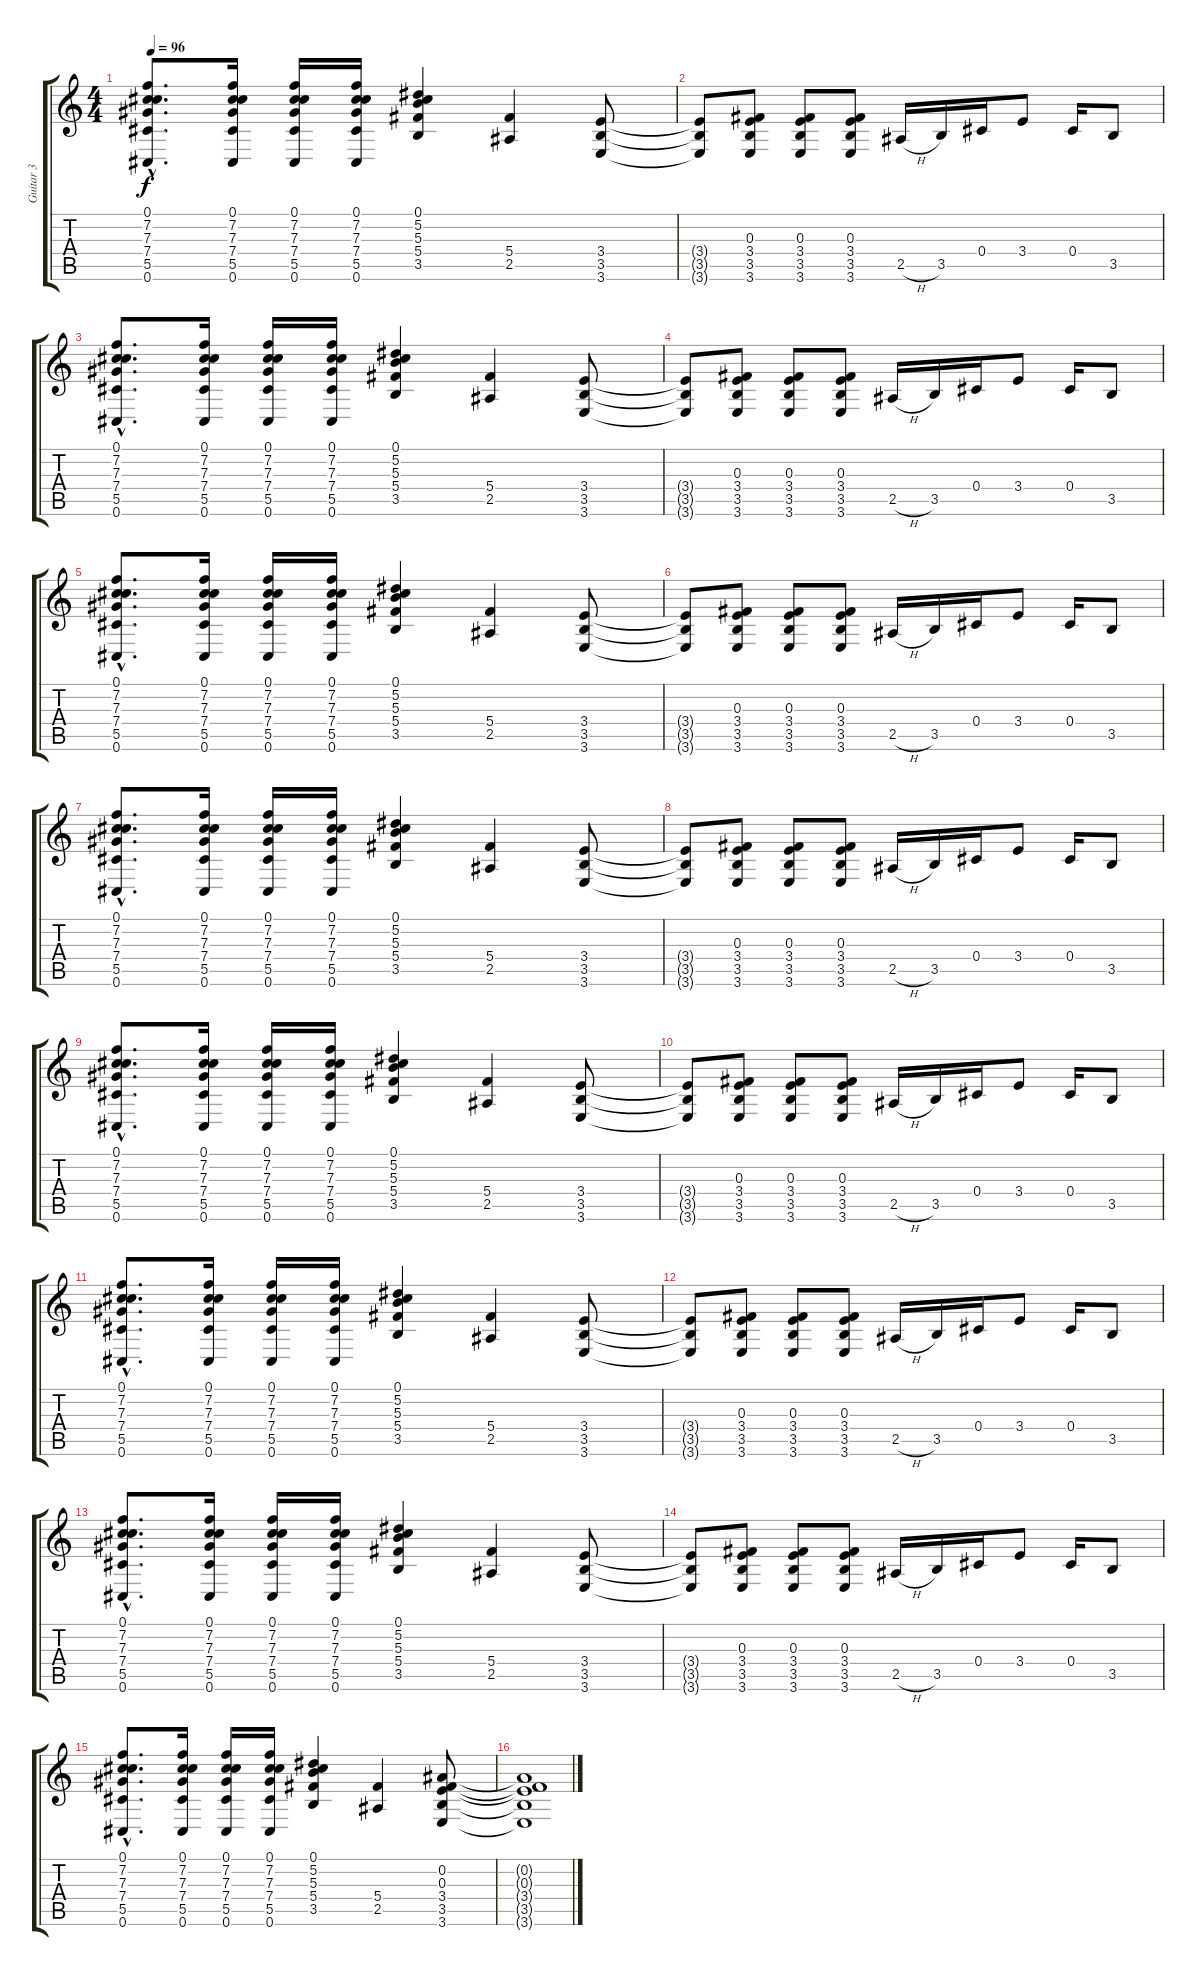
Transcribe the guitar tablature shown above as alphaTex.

\track ("Guitar 3" "Guitar 3") {instrument overdrivenguitar}
\staff {score tabs}
\tuning (Db4 Bb3 Gb3 Db3 Ab2 Db2) {hide}
\ts (4 4)
\tempo 96
\clef g2
\ks c
(0.1{hac} 7.2{hac} 7.3{hac} 7.4{hac} 5.5{hac} 0.6{hac}).8{d dy f} (0.1 7.2 7.3 7.4 5.5 0.6).16 (0.1 7.2 7.3 7.4 5.5 0.6).16 (0.1 7.2 7.3 7.4 5.5 0.6).16 (0.1 5.2 5.3 5.4 3.5).4 (5.4 2.5).4 (3.4 3.5 3.6).8 |
(3.4{t} 3.5{t} 3.6{t}).8 (0.3 3.4 3.5 3.6).8 (0.3 3.4 3.5 3.6).8 (0.3 3.4 3.5 3.6).8 2.5{h}.16 3.5.16 0.4.16 3.4.8 0.4.16 3.5.8 |
(0.1{hac} 7.2{hac} 7.3{hac} 7.4{hac} 5.5{hac} 0.6{hac}).8{d} (0.1 7.2 7.3 7.4 5.5 0.6).16 (0.1 7.2 7.3 7.4 5.5 0.6).16 (0.1 7.2 7.3 7.4 5.5 0.6).16 (0.1 5.2 5.3 5.4 3.5).4 (5.4 2.5).4 (3.4 3.5 3.6).8 |
(3.4{t} 3.5{t} 3.6{t}).8 (0.3 3.4 3.5 3.6).8 (0.3 3.4 3.5 3.6).8 (0.3 3.4 3.5 3.6).8 2.5{h}.16 3.5.16 0.4.16 3.4.8 0.4.16 3.5.8 |
(0.1{hac} 7.2{hac} 7.3{hac} 7.4{hac} 5.5{hac} 0.6{hac}).8{d} (0.1 7.2 7.3 7.4 5.5 0.6).16 (0.1 7.2 7.3 7.4 5.5 0.6).16 (0.1 7.2 7.3 7.4 5.5 0.6).16 (0.1 5.2 5.3 5.4 3.5).4 (5.4 2.5).4 (3.4 3.5 3.6).8 |
(3.4{t} 3.5{t} 3.6{t}).8 (0.3 3.4 3.5 3.6).8 (0.3 3.4 3.5 3.6).8 (0.3 3.4 3.5 3.6).8 2.5{h}.16 3.5.16 0.4.16 3.4.8 0.4.16 3.5.8 |
(0.1{hac} 7.2{hac} 7.3{hac} 7.4{hac} 5.5{hac} 0.6{hac}).8{d} (0.1 7.2 7.3 7.4 5.5 0.6).16 (0.1 7.2 7.3 7.4 5.5 0.6).16 (0.1 7.2 7.3 7.4 5.5 0.6).16 (0.1 5.2 5.3 5.4 3.5).4 (5.4 2.5).4 (3.4 3.5 3.6).8 |
(3.4{t} 3.5{t} 3.6{t}).8 (0.3 3.4 3.5 3.6).8 (0.3 3.4 3.5 3.6).8 (0.3 3.4 3.5 3.6).8 2.5{h}.16 3.5.16 0.4.16 3.4.8 0.4.16 3.5.8 |
(0.1{hac} 7.2{hac} 7.3{hac} 7.4{hac} 5.5{hac} 0.6{hac}).8{d} (0.1 7.2 7.3 7.4 5.5 0.6).16 (0.1 7.2 7.3 7.4 5.5 0.6).16 (0.1 7.2 7.3 7.4 5.5 0.6).16 (0.1 5.2 5.3 5.4 3.5).4 (5.4 2.5).4 (3.4 3.5 3.6).8 |
(3.4{t} 3.5{t} 3.6{t}).8 (0.3 3.4 3.5 3.6).8 (0.3 3.4 3.5 3.6).8 (0.3 3.4 3.5 3.6).8 2.5{h}.16 3.5.16 0.4.16 3.4.8 0.4.16 3.5.8 |
(0.1{hac} 7.2{hac} 7.3{hac} 7.4{hac} 5.5{hac} 0.6{hac}).8{d} (0.1 7.2 7.3 7.4 5.5 0.6).16 (0.1 7.2 7.3 7.4 5.5 0.6).16 (0.1 7.2 7.3 7.4 5.5 0.6).16 (0.1 5.2 5.3 5.4 3.5).4 (5.4 2.5).4 (3.4 3.5 3.6).8 |
(3.4{t} 3.5{t} 3.6{t}).8 (0.3 3.4 3.5 3.6).8 (0.3 3.4 3.5 3.6).8 (0.3 3.4 3.5 3.6).8 2.5{h}.16 3.5.16 0.4.16 3.4.8 0.4.16 3.5.8 |
(0.1{hac} 7.2{hac} 7.3{hac} 7.4{hac} 5.5{hac} 0.6{hac}).8{d} (0.1 7.2 7.3 7.4 5.5 0.6).16 (0.1 7.2 7.3 7.4 5.5 0.6).16 (0.1 7.2 7.3 7.4 5.5 0.6).16 (0.1 5.2 5.3 5.4 3.5).4 (5.4 2.5).4 (3.4 3.5 3.6).8 |
(3.4{t} 3.5{t} 3.6{t}).8 (0.3 3.4 3.5 3.6).8 (0.3 3.4 3.5 3.6).8 (0.3 3.4 3.5 3.6).8 2.5{h}.16 3.5.16 0.4.16 3.4.8 0.4.16 3.5.8 |
(0.1{hac} 7.2{hac} 7.3{hac} 7.4{hac} 5.5{hac} 0.6{hac}).8{d} (0.1 7.2 7.3 7.4 5.5 0.6).16 (0.1 7.2 7.3 7.4 5.5 0.6).16 (0.1 7.2 7.3 7.4 5.5 0.6).16 (0.1 5.2 5.3 5.4 3.5).4 (5.4 2.5).4 (0.2 0.3 3.4 3.5 3.6).8 |
(0.2{t} 0.3{t} 3.4{t} 3.5{t} 3.6{t}).1
